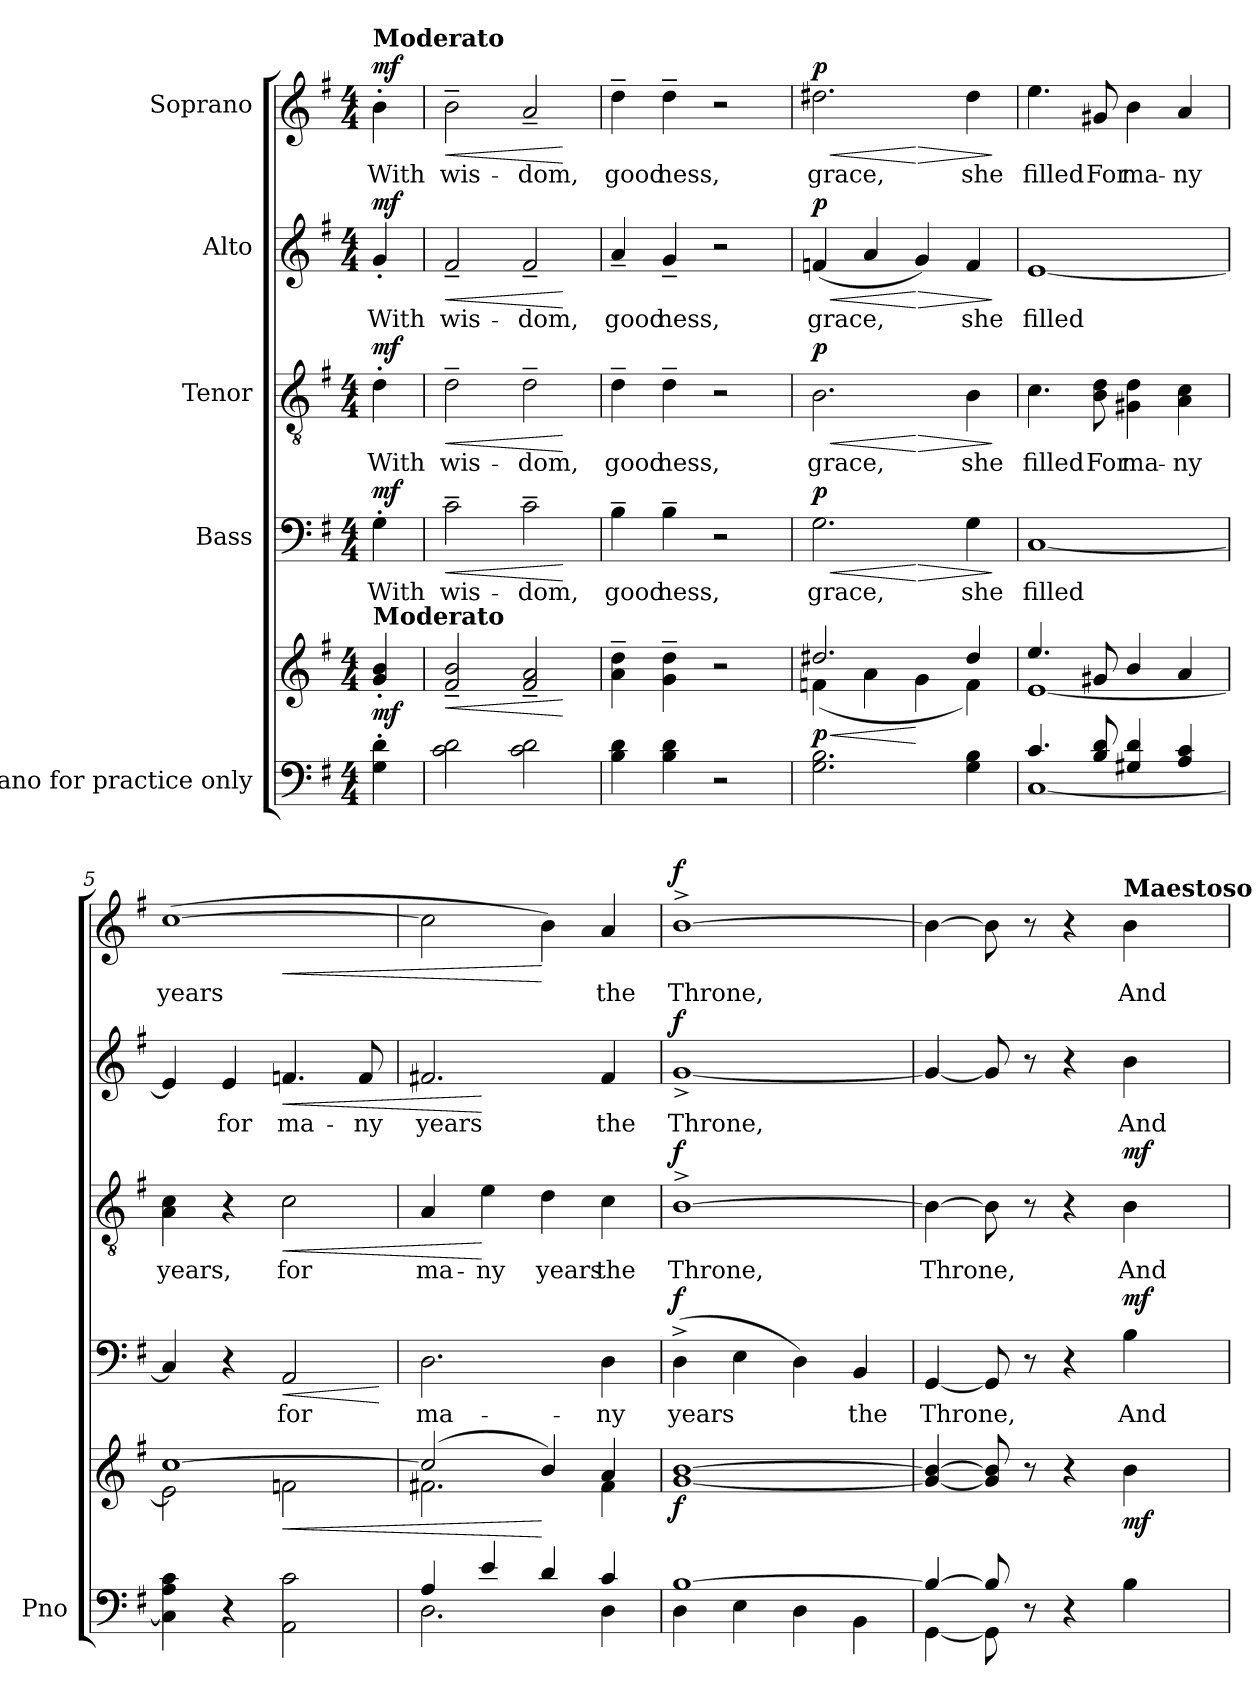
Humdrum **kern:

**kern	**kern	**dynam	**kern	**text	**dynam	**kern	**text	**dynam	**kern	**text	**dynam	**kern	**text	**dynam
*part5	*part5	*part5	*part4	*part4	*part4	*part3	*part3	*part3	*part2	*part2	*part2	*part1	*part1	*part1
*staff6	*staff5	*staff5/6	*staff4	*staff4	*staff4	*staff3	*staff3	*staff3	*staff2	*staff2	*staff2	*staff1	*staff1	*staff1
*I"Piano for practice only	*	*	*I"Bass	*	*	*I"Tenor	*	*	*I"Alto	*	*	*I"Soprano	*	*
*I'Pno	*	*	*	*	*	*	*	*	*	*	*	*	*	*
*clefF4	*clefG2	*	*clefF4	*	*	*clefGv2	*	*	*clefG2	*	*	*clefG2	*	*
*k[f#]	*k[f#]	*	*k[f#]	*	*	*k[f#]	*	*	*k[f#]	*	*	*k[f#]	*	*
*M4/4	*M4/4	*	*M4/4	*	*	*M4/4	*	*	*M4/4	*	*	*M4/4	*	*
=	=	=	=	=	=	=	=	=	=	=	=	=	=	=
!	!	!	!	!	!	!	!	!	!	!	!	!LO:TX:a:B:t=Moderato	!	!
!	!LO:TX:a:B:t=Moderato	!	!	!	!	!	!	!	!	!	!	!	!	!
!	!	!LO:DY:b	!	!LO:LY:b	!LO:DY:a	!	!LO:LY:b	!LO:DY:a	!	!LO:LY:b	!LO:DY:a	!	!LO:LY:b	!LO:DY:a
4G\' 4d\'	4g/' 4b/'	mf	4G'\	With	mf	4d'\	With	mf	4g'/	With	mf	4b'\	With	mf
=1	=1	=1	=1	=1	=1	=1	=1	=1	=1	=1	=1	=1	=1	=1
!	!	!LO:HP:b	!	!LO:LY:b	!LO:HP:b	!	!LO:LY:b	!LO:HP:b	!	!LO:LY:b	!LO:HP:b	!	!LO:LY:b	!LO:HP:b
2c\ 2d\	2f#/~ 2b/~	<	2c~\	wis-	<	2d~\	wis-	<	2f#~/	wis-	<	2b~\	wis-	<
!	!	!	!	!LO:LY:b	!	!	!LO:LY:b	!	!	!LO:LY:b	!	!	!LO:LY:b	!
2c\ 2d\	2f#/~ 2a/~	.	2c~\	-dom,	.	2d~\	-dom,	.	2f#~/	-dom,	.	2a~/	-dom,	.
.	.	[	.	.	[	.	.	[	.	.	[	.	.	[
=2	=2	=2	=2	=2	=2	=2	=2	=2	=2	=2	=2	=2	=2	=2
!	!	!	!	!LO:LY:b	!	!	!LO:LY:b	!	!	!LO:LY:b	!	!	!LO:LY:b	!
4B\ 4d\	4a\~ 4dd\~	.	4B~\	good-	.	4d~\	good-	.	4a~/	good-	.	4dd~\	good-	.
!	!	!	!	!LO:LY:b	!	!	!LO:LY:b	!	!	!LO:LY:b	!	!	!LO:LY:b	!
4B\ 4d\	4g\~ 4dd\~	.	4B~\	-ness,	.	4d~\	-ness,	.	4g~/	-ness,	.	4dd~\	-ness,	.
2r	2r	.	2r	.	.	2r	.	.	2r	.	.	2r	.	.
=3	=3	=3	=3	=3	=3	=3	=3	=3	=3	=3	=3	=3	=3	=3
!	!	!LO:HP:b	!	!LO:LY:b	!LO:HP:b	!	!LO:LY:b	!LO:HP:b	!	!LO:LY:b	!LO:HP:b	!	!LO:LY:b	!LO:HP:b
*	*^	*	*^	*	*	*^	*	*	*^	*	*	*^	*	*
!	!	!	!LO:DY:n=1:b	!	!	!	!LO:DY:n=1:a	!	!	!	!LO:DY:n=1:a	!	!	!	!LO:DY:n=1:a	!	!	!	!LO:DY:n=1:a
2.G\ 2.B\	2.dd#X/	(<4fn\	< p	2.G\	2rGGyy	grace,	< p	2.B\	2rEyy	grace,	< p	(<4fn/	2rcyy	grace,	< p	2.dd#X\	2reyy	grace,	< p
.	.	4a\	.	.	.	.	.	.	.	.	.	4a/	.	.	.	.	.	.	.
!	!	!	!	!	!	!	!LO:HP:n=1:b	!	!	!	!LO:HP:n=1:b	!	!	!	!LO:HP:n=1:b	!	!	!	!LO:HP:n=1:b
.	.	4g\	[	.	4rGGyy	.	[ >	.	4rEyy	.	[ >	4g/)	4rcyy	.	[ >	.	4reyy	.	[ >
!	!	!	!	!	!	!LO:LY:b	!	!	!	!LO:LY:b	!	!	!	!LO:LY:b	!	!	!	!LO:LY:b	!
4G\ 4B\	4dd#/	4f\)	.	4G\	4rGGyy	she	.	4B\	4rEyy	she	.	4f/	4rcyy	she	.	4dd#\	4reyy	she	.
*	*v	*v	*	*	*	*	*	*v	*v	*	*	*v	*v	*	*	*v	*v	*	*
*	*	*	*v	*v	*	*	*	*	*	*	*	*	*	*	*
.	.	.	.	.	]	.	.	]	.	.	]	.	.	]
=4	=4	=4	=4	=4	=4	=4	=4	=4	=4	=4	=4	=4	=4	=4
*^	*^	*	*	*	*	*	*	*	*	*	*	*	*	*
!	!	!	!	!	!	!LO:LY:b	!	!	!LO:LY:b	!	!	!LO:LY:b	!	!	!LO:LY:b	!
4.c/	[1C	4.ee/	[1e	.	[1C	filled	.	4.c\	filled	.	[1e	filled	.	4.ee\	filled	.
!	!	!	!	!	!	!	!	!	!LO:LY:b	!	!	!	!	!	!LO:LY:b	!
8B/ 8d/	.	8g#X/	.	.	.	.	.	8B\ 8d\	For	.	.	.	.	8g#X/	For	.
!	!	!	!	!	!	!	!	!	!LO:LY:b	!	!	!	!	!	!LO:LY:b	!
4G#X/ 4d/	.	4b/	.	.	.	.	.	4G#X\ 4d\	ma-	.	.	.	.	4b\	ma-	.
!	!	!	!	!	!	!	!	!	!LO:LY:b	!	!	!	!	!	!LO:LY:b	!
4A/ 4c/	.	4a/	.	.	.	.	.	4A\ 4c\	-ny	.	.	.	.	4a/	-ny	.
*v	*v	*	*	*	*	*	*	*	*	*	*	*	*	*	*	*
!!LO:LB:g=z
=5	=5	=5	=5	=5	=5	=5	=5	=5	=5	=5	=5	=5	=5	=5	=5
!	!	!	!	!	!	!	!	!LO:LY:b	!	!	!	!	!	!LO:LY:b	!
*	*	*	*	*	*	*	*	*	*	*	*	*	*^	*	*
4C\] 4A\ 4c\	[1cc	2e\]	.	4C/]	.	.	4A\ 4c\	years,	.	4e/]	.	.	(>[1cc	2reyy	years	.
!	!	!	!	!	!	!	!	!	!	!	!LO:LY:b	!	!	!	!	!
4r	.	.	.	4r	.	.	4r	.	.	4e/	for	.	.	.	.	.
!	!	!	!LO:HP:b	!	!LO:LY:b	!LO:HP:b	!	!LO:LY:b	!LO:HP:b	!	!LO:LY:b	!LO:HP:b	!	!	!	!LO:HP:b
2AA\ 2c\	.	2fn\	<	2AA/	for	<	2c\	for	<	4.fn/	ma-	<	.	2reyy	.	<
!	!	!	!	!	!	!	!	!	!	!	!LO:LY:b	!	!	!	!	!
.	.	.	.	.	.	.	.	.	.	8f/	-ny	.	.	.	.	.
*	*v	*v	*	*	*	*	*	*	*	*	*	*	*v	*v	*	*
.	.	.	.	.	[	.	.	.	.	.	.	.	.	.
=6	=6	=6	=6	=6	=6	=6	=6	=6	=6	=6	=6	=6	=6	=6
*^	*^	*	*	*	*	*	*	*	*	*	*	*	*	*
!	!	!	!	!	!	!LO:LY:b	!	!	!LO:LY:b	!	!	!LO:LY:b	!	!	!	!
*	*	*	*	*	*	*	*	*	*	*	*^	*	*	*	*	*
4A/	2.D\	(>2cc/]	2.f#X\	.	2.D\	ma-	.	4A/	ma-	.	2.f#X/	4ryy	years	.	2cc\]	.	.
!	!	!	!	!	!	!	!	!	!LO:LY:b	!	!	!	!	!	!	!	!
4e/	.	.	.	.	.	.	.	4e\	-ny	[	.	4ryy	.	[	.	.	.
!	!	!	!	!	!	!	!	!	!LO:LY:b	!	!	!	!	!	!	!	!
4d/	.	4b/)	.	[	.	.	.	4d\	years	.	.	2ryy	.	.	4b\)	.	[
!	!	!	!	!	!	!LO:LY:b	!	!	!LO:LY:b	!	!	!	!LO:LY:b	!	!	!LO:LY:b	!
4c/	4D\	4a/	4f#\	.	4D\	-ny	.	4c\	the	.	4f#/	.	the	.	4a/	the	.
*	*	*	*	*	*	*	*	*	*	*	*v	*v	*	*	*	*	*
=7	=7	=7	=7	=7	=7	=7	=7	=7	=7	=7	=7	=7	=7	=7	=7	=7
!	!	!	!	!LO:DY:b	!	!LO:LY:b	!LO:DY:a	!	!LO:LY:b	!LO:DY:a	!	!LO:LY:b	!LO:DY:a	!	!LO:LY:b	!LO:DY:a
*	*	*v	*v	*	*	*	*	*	*	*	*	*	*	*	*	*
[1B	4D\	[1g [1b	f	(>4D^\	years	f	[1B^	Throne,	f	[1g^	Throne,	f	[1b^	Throne,	f
.	4E\	.	.	4E\	.	.	.	.	.	.	.	.	.	.	.
.	4D\	.	.	4D\)	.	.	.	.	.	.	.	.	.	.	.
!	!	!	!	!	!LO:LY:b	!	!	!	!	!	!	!	!	!	!
.	4BB\	.	.	4BB/	the	.	.	.	.	.	.	.	.	.	.
=8	=8	=8	=8	=8	=8	=8	=8	=8	=8	=8	=8	=8	=8	=8	=8
!	!	!	!	!	!LO:LY:b	!	!	!LO:LY:b	!	!	!	!	!	!	!
4B/_	[4GG\	4g/_ 4b/_	.	[4GG/	Throne,	.	4B\_	Throne,	.	4g/_	.	.	4b\_	.	.
8B/]	8GG\]	8g/] 8b/]	.	8GG/]	.	.	8B\]	.	.	8g/]	.	.	8b\]	.	.
8r	8ryy	8r	.	8r	.	.	8r	.	.	8r	.	.	8r	.	.
4r	2ryy	4r	.	4r	.	.	4r	.	.	4r	.	.	4r	.	.
!	!	!	!	!	!	!	!	!	!	!	!	!	!LO:TX:a:B:t=Maestoso	!	!
!	!	!	!LO:DY:b	!	!LO:LY:b	!LO:DY:a	!	!LO:LY:b	!LO:DY:a	!	!LO:LY:b	!	!	!LO:LY:b	!
4B\	.	4b\	mf	4B\	And	mf	4B\	And	mf	4b\	And	.	4b\	And	.
*v	*v	*	*	*	*	*	*	*	*	*	*	*	*	*	*
=	=	=	=	=	=	=	=	=	=	=	=	=	=	=
*-	*-	*-	*-	*-	*-	*-	*-	*-	*-	*-	*-	*-	*-	*-
